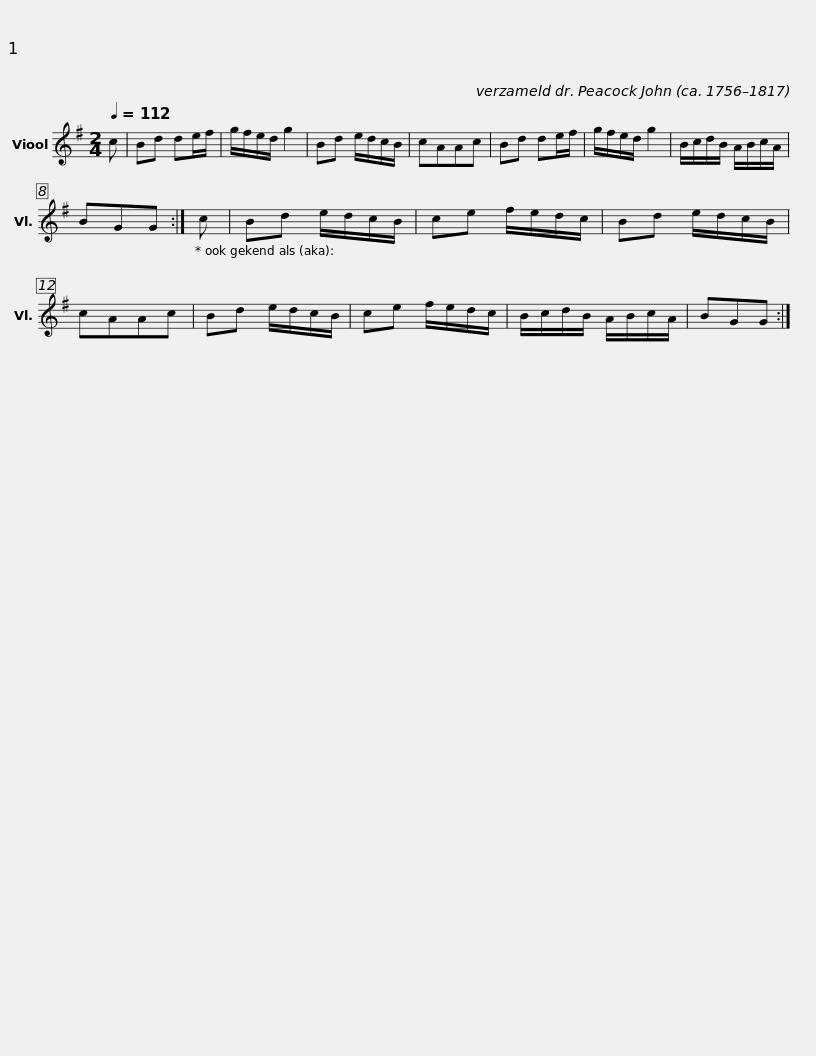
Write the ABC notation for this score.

X:1
L:1/8
Q:1/4=112
M:2/4
I:linebreak $
K:G
V:1 treble
V:1
 c | Bd de/f/ | g/f/e/d/ g2 | Bd e/d/c/B/ | cAAc | %5
 Bd de/f/ | g/f/e/d/ g2 | B/c/d/B/ A/B/c/A/ | BGG :|$ c | %10
 Bd e/d/c/B/ | ce f/e/d/c/ | Bd e/d/c/B/ | cAAc | Bd e/d/c/B/ | %15
 ce f/e/d/c/ | B/c/d/B/ A/B/c/A/ | BGG :| %18
